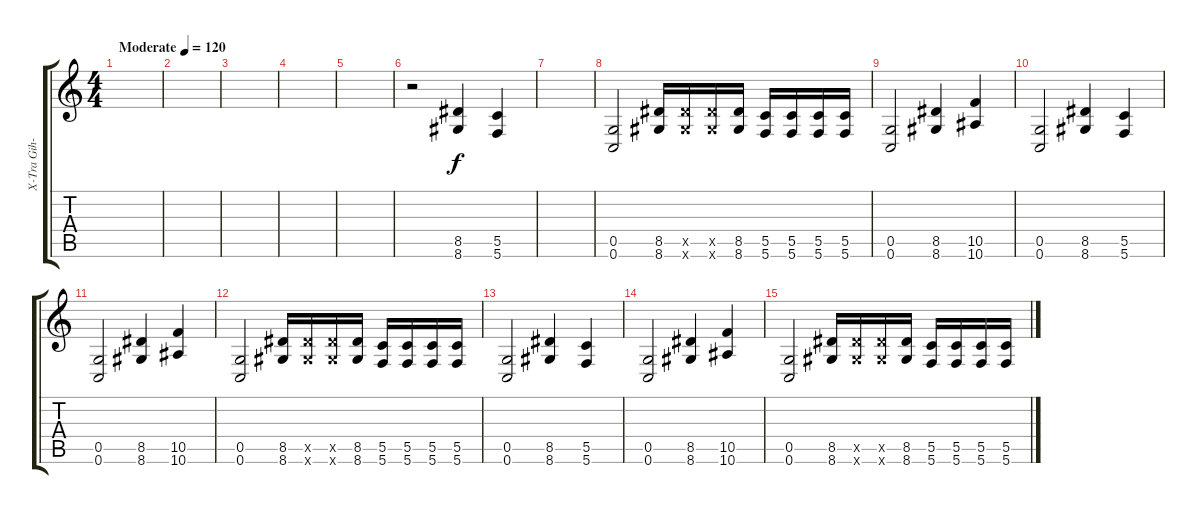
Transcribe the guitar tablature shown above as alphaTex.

\track ("X-Tra Gih-Tur" "X-Tra Gih-") {instrument distortionguitar}
\staff {score tabs}
\tuning (D4 A3 F3 C3 G2 C2) {hide}
\ts (4 4)
\tempo (120 "Moderate")
\clef g2
\ks c
|
|
|
|
|
r.2 (8.5 8.6).4 (5.5 5.6).4 |
|
(0.5 0.6).2 (8.5 8.6).16 (8.5{x} 8.6{x}).16 (8.5{x} 8.6{x}).16 (8.5 8.6).16 (5.5 5.6).16 (5.5 5.6).16 (5.5 5.6).16 (5.5 5.6).16 |
(0.5 0.6).2 (8.5 8.6).4 (10.5 10.6).4 |
(0.5 0.6).2 (8.5 8.6).4 (5.5 5.6).4 |
(0.5 0.6).2 (8.5 8.6).4 (10.5 10.6).4 |
(0.5 0.6).2 (8.5 8.6).16 (8.5{x} 8.6{x}).16 (8.5{x} 8.6{x}).16 (8.5 8.6).16 (5.5 5.6).16 (5.5 5.6).16 (5.5 5.6).16 (5.5 5.6).16 |
(0.5 0.6).2 (8.5 8.6).4 (5.5 5.6).4 |
(0.5 0.6).2 (8.5 8.6).4 (10.5 10.6).4 |
(0.5 0.6).2 (8.5 8.6).16 (8.5{x} 8.6{x}).16 (8.5{x} 8.6{x}).16 (8.5 8.6).16 (5.5 5.6).16 (5.5 5.6).16 (5.5 5.6).16 (5.5 5.6).16
